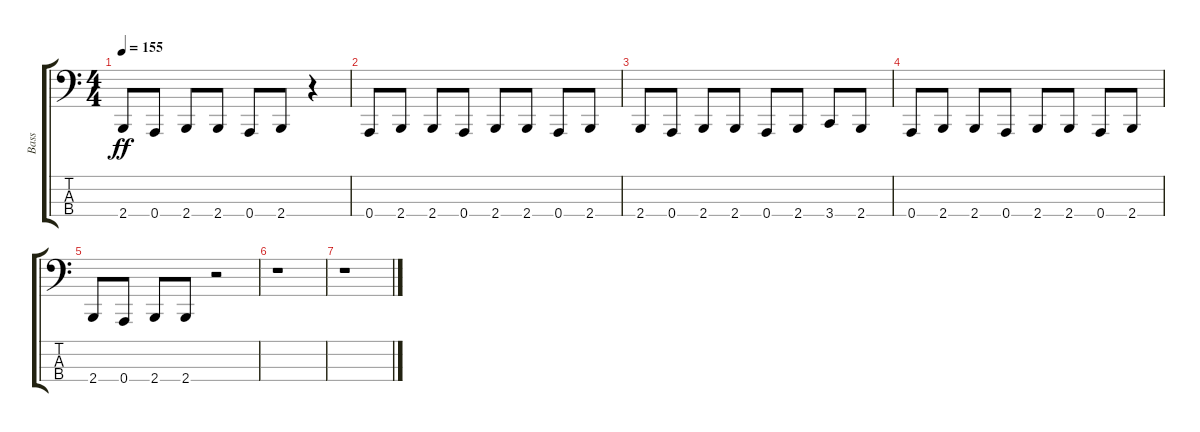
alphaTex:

\track ("Bass" "Bass") {instrument distortionguitar}
\staff {score tabs}
\tuning (D2 A1 E1 A0) {hide}
\ts (4 4)
\tempo 155
\clef f4
\ks c
2.4.8{dy ff} 0.4.8 2.4.8 2.4.8 0.4.8 2.4.8 r.4 |
0.4.8 2.4.8 2.4.8 0.4.8 2.4.8 2.4.8 0.4.8 2.4.8 |
2.4.8 0.4.8 2.4.8 2.4.8 0.4.8 2.4.8 3.4.8 2.4.8 |
0.4.8 2.4.8 2.4.8 0.4.8 2.4.8 2.4.8 0.4.8 2.4.8 |
2.4.8 0.4.8 2.4.8 2.4.8 r.2 |
r.1 |
r.1
